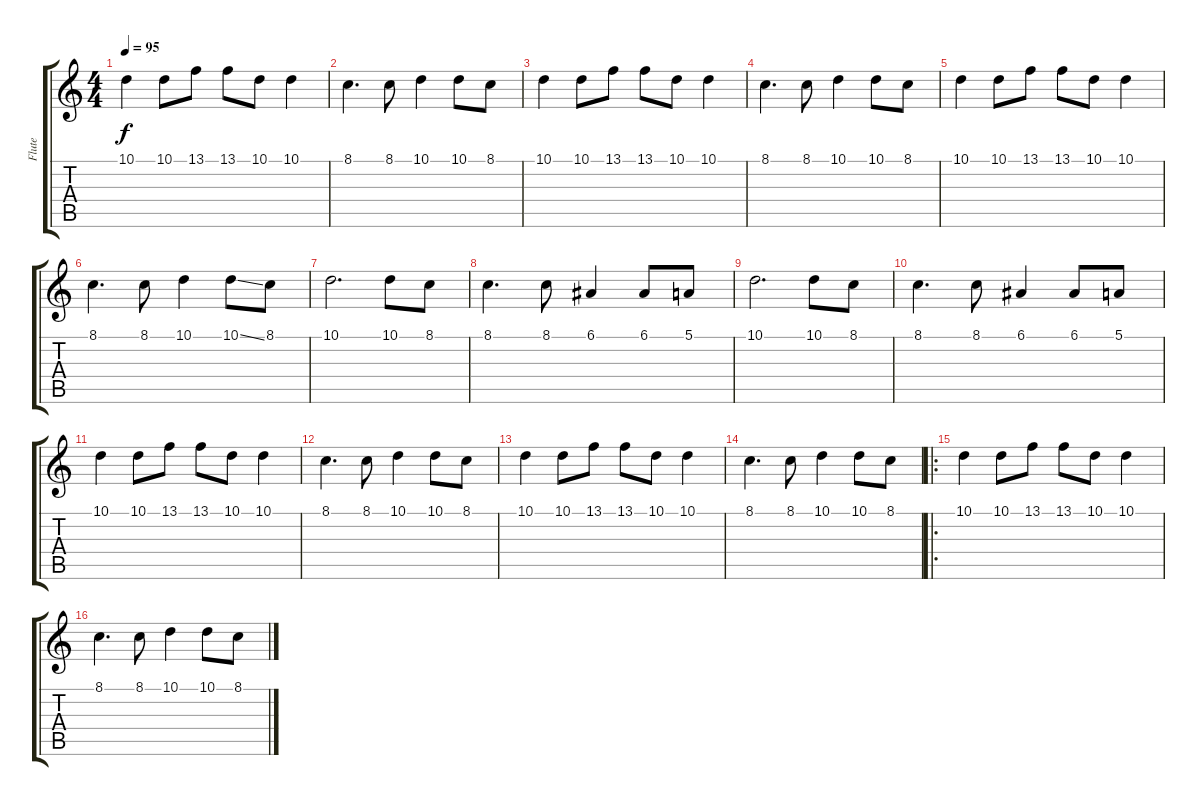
\track ("Flute" "Flute") {instrument panflute}
\staff {score tabs}
\tuning (E4 B3 G3 D3 A2 E2) {hide}
\ts (4 4)
\tempo 95
\clef g2
\ks c
10.1.4{dy f} 10.1.8 13.1.8 13.1.8 10.1.8 10.1.4 |
8.1.4{d} 8.1.8 10.1.4 10.1.8 8.1.8 |
10.1.4 10.1.8 13.1.8 13.1.8 10.1.8 10.1.4 |
8.1.4{d} 8.1.8 10.1.4 10.1.8 8.1.8 |
10.1.4 10.1.8 13.1.8 13.1.8 10.1.8 10.1.4 |
8.1.4{d} 8.1.8 10.1.4 10.1{ss}.8 8.1.8 |
10.1.2{d} 10.1.8 8.1.8 |
8.1.4{d} 8.1.8 6.1.4 6.1.8 5.1.8 |
10.1.2{d} 10.1.8 8.1.8 |
8.1.4{d} 8.1.8 6.1.4 6.1.8 5.1.8 |
10.1.4 10.1.8 13.1.8 13.1.8 10.1.8 10.1.4 |
8.1.4{d} 8.1.8 10.1.4 10.1.8 8.1.8 |
10.1.4 10.1.8 13.1.8 13.1.8 10.1.8 10.1.4 |
8.1.4{d} 8.1.8 10.1.4 10.1.8 8.1.8 |
\ro
10.1.4 10.1.8 13.1.8 13.1.8 10.1.8 10.1.4 |
8.1.4{d} 8.1.8 10.1.4 10.1.8 8.1.8
